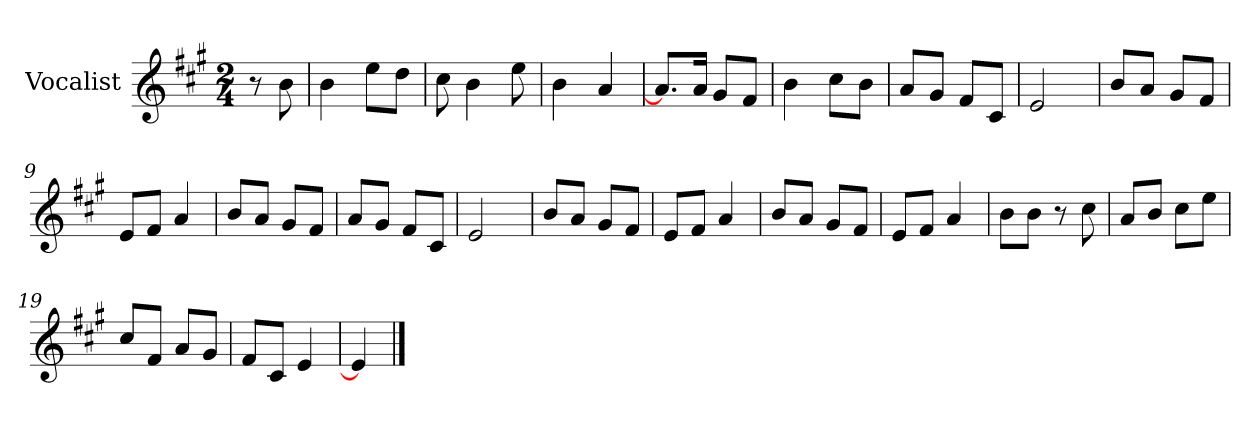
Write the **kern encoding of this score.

**kern
*part1
*staff1
*I"Vocalist
*k[f#c#g#]
*A:
*M2/4
=
8r
8b
=1
4b
8eeL
8ddJ
=2
8cc#
4b
8ee
=3
4b
4a
=4
8.aL]
16aJk
8g#L
8f#J
=5
4b
8cc#L
8bJ
=6
8aL
8g#J
8f#L
8c#J
=7
2e
=8
8bL
8aJ
8g#L
8f#J
=9
8eL
8f#J
4a
=10
8bL
8aJ
8g#L
8f#J
=11
8aL
8g#J
8f#L
8c#J
=12
2e
=13
8bL
8aJ
8g#L
8f#J
=14
8eL
8f#J
4a
=15
8bL
8aJ
8g#L
8f#J
=16
8eL
8f#J
4a
=17
8bL
8bJ
8r
8cc#
=18
8aL
8bJ
8cc#L
8eeJ
=19
8cc#L
8f#J
8aL
8g#J
=20
8f#L
8c#J
4e
=21
4e]
==
*-
